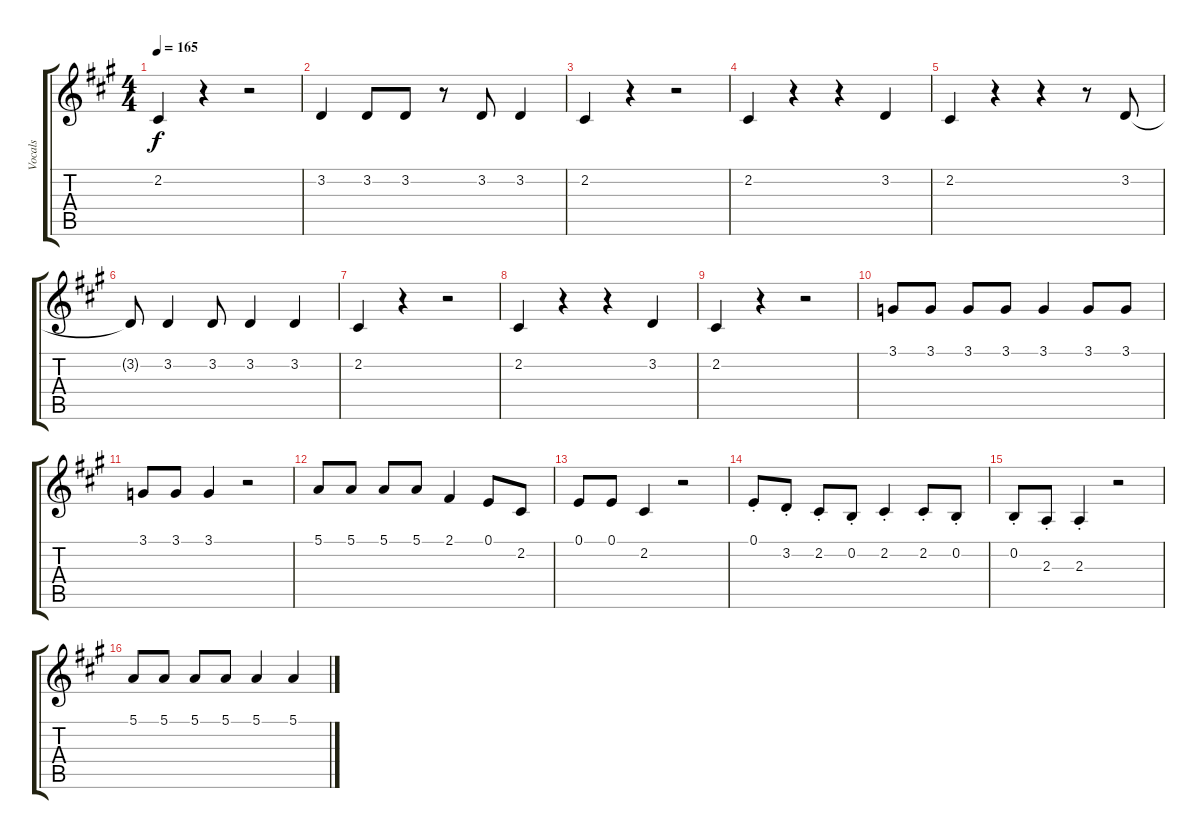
\track ("Vocals" "Vocals") {instrument trombone}
\staff {score tabs}
\tuning (E4 B3 G3 D3 A2 E2) {hide}
\ts (4 4)
\tempo 165
\clef g2
\ks a
2.2.4{dy f} r.4 r.2 |
3.2.4 3.2.8 3.2.8 r.8 3.2.8 3.2.4 |
2.2.4 r.4 r.2 |
2.2.4 r.4 r.4 3.2.4 |
2.2.4 r.4 r.4 r.8 3.2.8 |
3.2{t}.8 3.2.4 3.2.8 3.2.4 3.2.4 |
2.2.4 r.4 r.2 |
2.2.4 r.4 r.4 3.2.4 |
2.2.4 r.4 r.2 |
3.1.8 3.1.8 3.1.8 3.1.8 3.1.4 3.1.8 3.1.8 |
3.1.8 3.1.8 3.1.4 r.2 |
5.1.8 5.1.8 5.1.8 5.1.8 2.1.4 0.1.8 2.2.8 |
0.1.8 0.1.8 2.2.4 r.2 |
0.1{st}.8 3.2{st}.8 2.2{st}.8 0.2{st}.8 2.2{st}.4 2.2{st}.8 0.2{st}.8 |
0.2{st}.8 2.3{st}.8 2.3{st}.4 r.2 |
5.1.8 5.1.8 5.1.8 5.1.8 5.1.4 5.1.4
